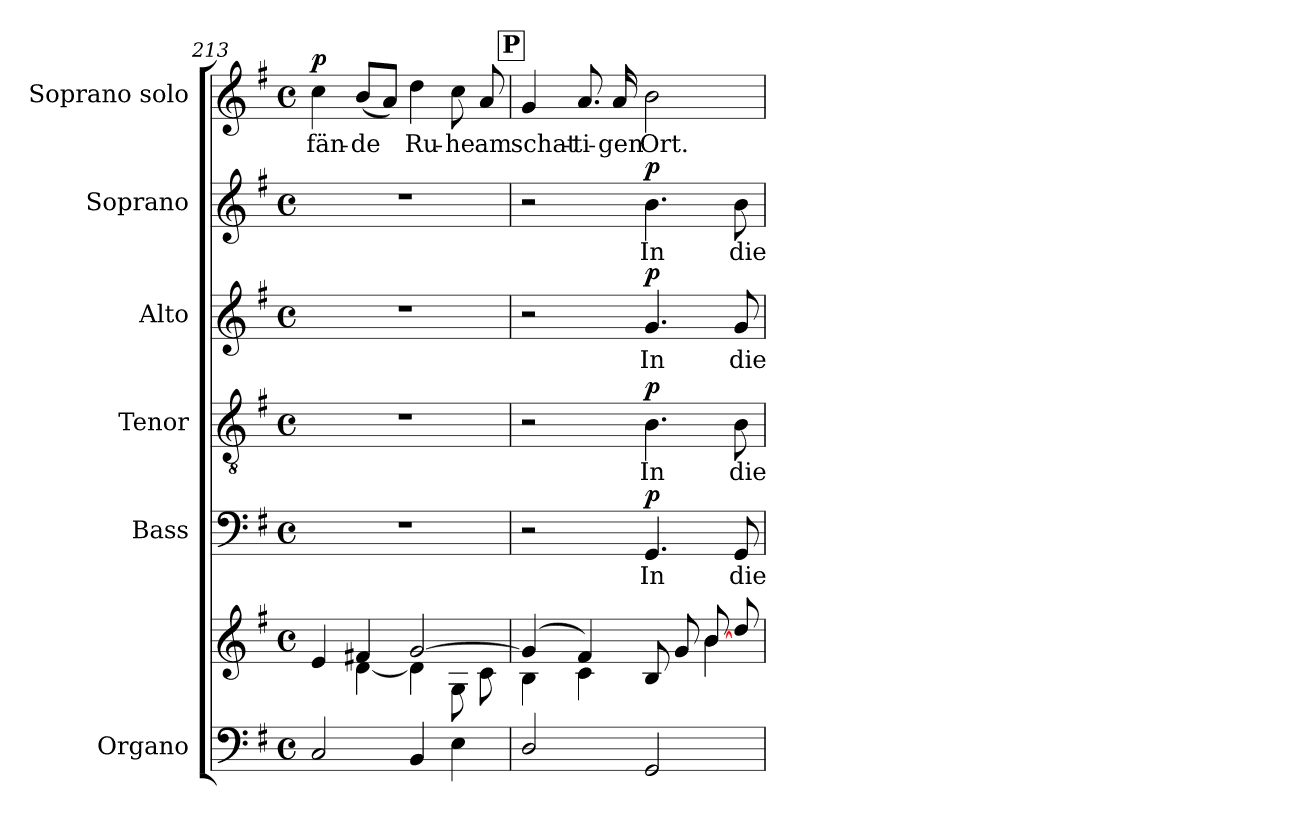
**kern	**kern	**kern	**text	**dynam	**kern	**text	**dynam	**kern	**text	**dynam	**kern	**text	**dynam	**kern	**text	**dynam
*part6	*part6	*part5	*part5	*part5	*part4	*part4	*part4	*part3	*part3	*part3	*part2	*part2	*part2	*part1	*part1	*part1
*staff7	*staff6	*staff5	*staff5	*staff5	*staff4	*staff4	*staff4	*staff3	*staff3	*staff3	*staff2	*staff2	*staff2	*staff1	*staff1	*staff1
*I"Organo	*	*I"Bass	*	*	*I"Tenor	*	*	*I"Alto	*	*	*I"Soprano	*	*	*I"Soprano solo	*	*
*I'Org.	*	*I'B.	*	*	*I'T.	*	*	*I'A.	*	*	*I'S.	*	*	*I'S.s	*	*
*clefF4	*clefG2	*clefF4	*	*	*clefGv2	*	*	*clefG2	*	*	*clefG2	*	*	*clefG2	*	*
*k[f#]	*k[f#]	*k[f#]	*	*	*k[f#]	*	*	*k[f#]	*	*	*k[f#]	*	*	*k[f#]	*	*
*M4/4	*M4/4	*M4/4	*	*	*M4/4	*	*	*M4/4	*	*	*M4/4	*	*	*M4/4	*	*
*met(c)	*met(c)	*met(c)	*	*	*met(c)	*	*	*met(c)	*	*	*met(c)	*	*	*met(c)	*	*
=213	=213	=213	=213	=213	=213	=213	=213	=213	=213	=213	=213	=213	=213	=213	=213	=213
*	*^	*	*	*	*	*	*	*	*	*	*	*	*	*	*	*
!	!	!	!	!	!	!	!	!	!	!	!	!	!	!	!	!LO:LY:b	!LO:DY:a
2C/	4e/	4ryy	1r	.	.	1r	.	.	1r	.	.	1r	.	.	4cc\	fän-	p
!	!	!	!	!	!	!	!	!	!	!	!	!	!	!	!	!LO:LY:b	!
.	4f#X/	[4d\	.	.	.	.	.	.	.	.	.	.	.	.	(<8b/L	-de	.
.	.	.	.	.	.	.	.	.	.	.	.	.	.	.	8a/J)	.	.
!	!	!	!	!	!	!	!	!	!	!	!	!	!	!	!	!LO:LY:b	!
4BB/	[2g/	4d\]	.	.	.	.	.	.	.	.	.	.	.	.	4dd\	Ru-	.
!	!	!	!	!	!	!	!	!	!	!	!	!	!	!	!	!LO:LY:b	!
4E\	.	8G\	.	.	.	.	.	.	.	.	.	.	.	.	8cc\	-he	.
!	!	!	!	!	!	!	!	!	!	!	!	!	!	!	!	!LO:LY:b	!
.	.	8c\	.	.	.	.	.	.	.	.	.	.	.	.	8a/	am	.
!!LO:LB:g=z
!!LO:REH:place=s1:a:B:fs=14:t=P
=214	=214	=214	=214	=214	=214	=214	=214	=214	=214	=214	=214	=214	=214	=214	=214	=214	=214
!	!	!	!	!	!	!	!	!	!	!	!	!	!	!	!	!LO:LY:b	!
2D/	(>4g/]	4B\	2r	.	.	2r	.	.	2r	.	.	2r	.	.	4g/	schat-	.
!	!	!	!	!	!	!	!	!	!	!	!	!	!	!	!	!LO:LY:b	!
.	4f#/)	4c\	.	.	.	.	.	.	.	.	.	.	.	.	8.a/	-ti-	.
!	!	!	!	!	!	!	!	!	!	!	!	!	!	!	!	!LO:LY:b	!
.	.	.	.	.	.	.	.	.	.	.	.	.	.	.	16a/	-gen	.
!	!	!	!	!LO:LY:b	!LO:DY:a	!	!LO:LY:b	!LO:DY:a	!	!LO:LY:b	!LO:DY:a	!	!LO:LY:b	!LO:DY:a	!	!LO:LY:b	!
2GG/	8B/	4ryy	4.GG/	In	p	4.B\	In	p	4.g/	In	p	4.b\	In	p	2b\	Ort.	.
.	8g/	.	.	.	.	.	.	.	.	.	.	.	.	.	.	.	.
.	[8b/	4b\	.	.	.	.	.	.	.	.	.	.	.	.	.	.	.
!	!	!	!	!LO:LY:b	!	!	!LO:LY:b	!	!	!LO:LY:b	!	!	!LO:LY:b	!	!	!	!
.	8dd/	.	8GG/	die	.	8B\	die	.	8g/	die	.	8b\	die	.	.	.	.
*	*v	*v	*	*	*	*	*	*	*	*	*	*	*	*	*	*	*
=	=	=	=	=	=	=	=	=	=	=	=	=	=	=	=	=
*-	*-	*-	*-	*-	*-	*-	*-	*-	*-	*-	*-	*-	*-	*-	*-	*-
